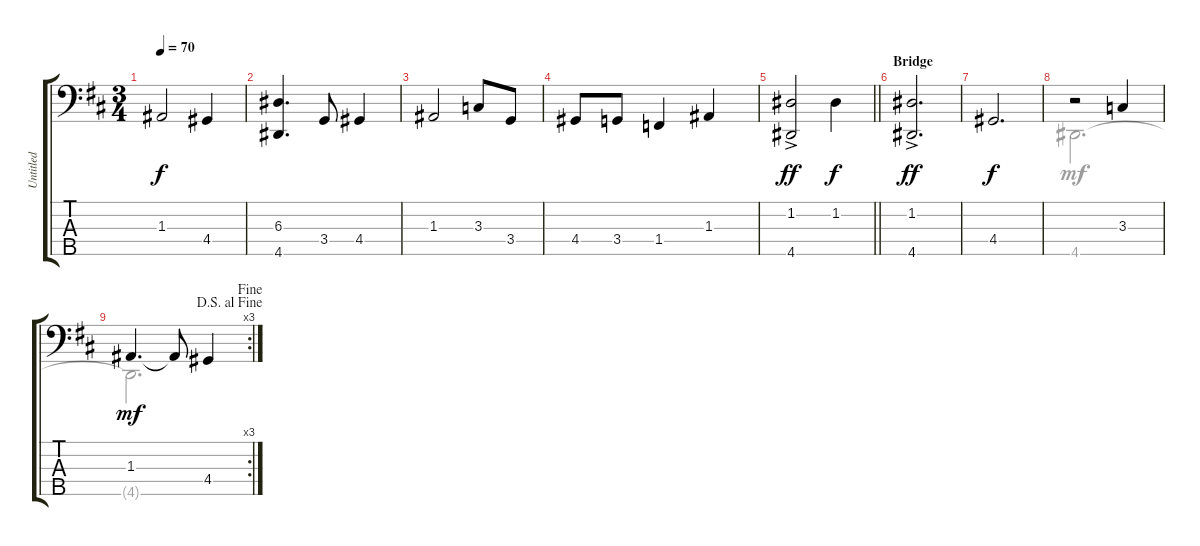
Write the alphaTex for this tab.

\track ("Untitled" "Untitled") {instrument electricbassfinger}
\staff {score tabs}
\tuning (G2 D2 A1 E1 B0) {hide}
\voice
\ts (3 4)
\tempo 70
\clef f4
\ks d
1.3.2{dy f} 4.4.4 |
(6.3 4.5).4{d} 3.4.8 4.4.4 |
1.3.2 3.3.8 3.4.8 |
4.4.8 3.4.8 1.4.4 1.3.4 |
\barLineRight lightlight
(1.2{ac} 4.5{ac}).2{dy ff} 1.2.4{dy f} |
\section ("" "Bridge")
(1.2{ac} 4.5{ac}).2{d dy ff} |
4.4.2{d dy f} |
r.2 3.3.4 |
\rc 3
\jump fine
\jump dalsegnoalfine
1.3.4{d dy mf} 1.3{t}.8 4.4.4
\voice
\clef f4
\ottava regular
\simile none
\ks d
|
|
|
|
\barLineRight lightlight
|
|
|
4.5.2{d} |
4.5{t}.2{d dy mf}
